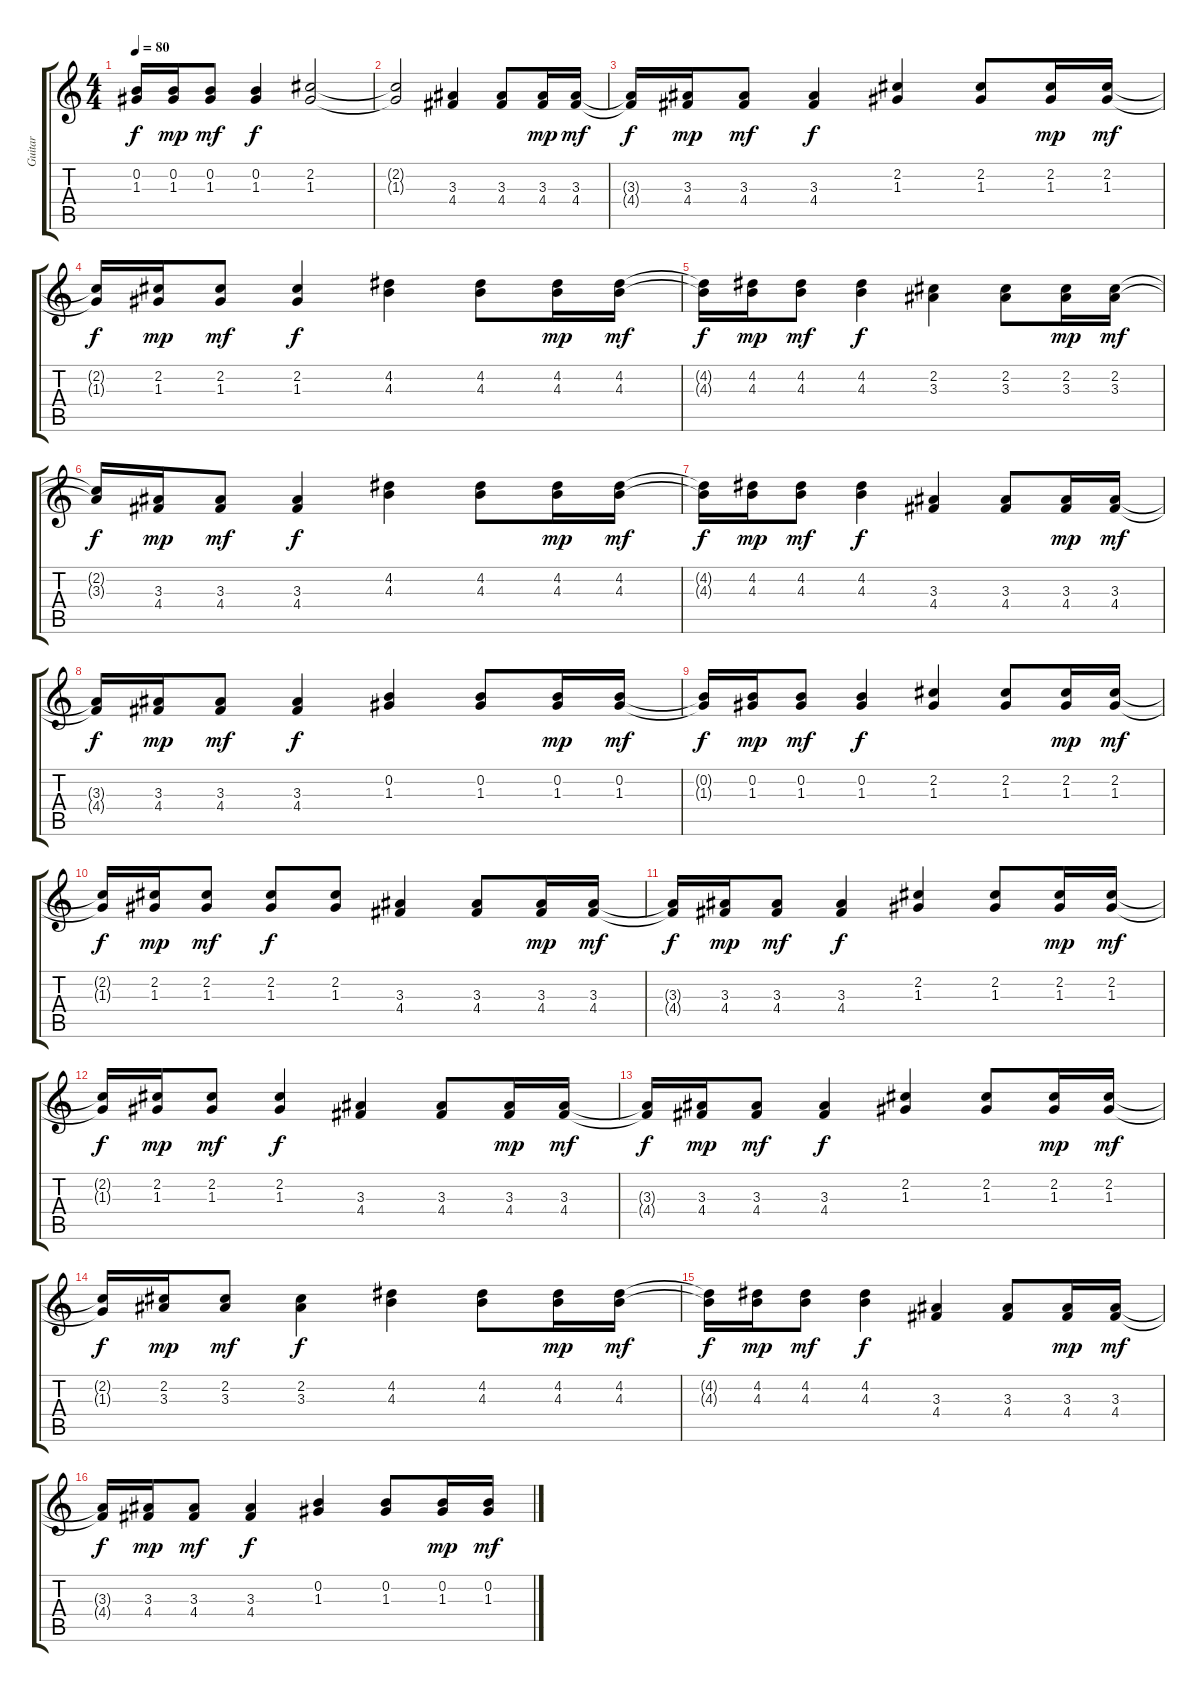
\track ("Guitar" "Guitar") {instrument acousticguitarsteel}
\staff {score tabs}
\tuning (E4 B3 G3 D3 A2 E2) {hide}
\ts (4 4)
\tempo 80
\clef g2
\ks c
(0.2{t} 1.3{t}).16{dy f} (0.2 1.3).16{dy mp} (0.2 1.3).8{dy mf} (0.2 1.3).4{dy f} (2.2 1.3).2 |
(2.2{t} 1.3{t}).2 (3.3 4.4).4 (3.3 4.4).8 (3.3 4.4).16{dy mp} (3.3 4.4).16{dy mf} |
(3.3{t} 4.4{t}).16{dy f} (3.3 4.4).16{dy mp} (3.3 4.4).8{dy mf} (3.3 4.4).4{dy f} (2.2 1.3).4 (2.2 1.3).8 (2.2 1.3).16{dy mp} (2.2 1.3).16{dy mf} |
(2.2{t} 1.3{t}).16{dy f} (2.2 1.3).16{dy mp} (2.2 1.3).8{dy mf} (2.2 1.3).4{dy f} (4.2 4.3).4 (4.2 4.3).8 (4.2 4.3).16{dy mp} (4.2 4.3).16{dy mf} |
(4.2{t} 4.3{t}).16{dy f} (4.2 4.3).16{dy mp} (4.2 4.3).8{dy mf} (4.2 4.3).4{dy f} (2.2 3.3).4 (2.2 3.3).8 (2.2 3.3).16{dy mp} (2.2 3.3).16{dy mf} |
(2.2{t} 3.3{t}).16{dy f} (3.3 4.4).16{dy mp} (3.3 4.4).8{dy mf} (3.3 4.4).4{dy f} (4.2 4.3).4 (4.2 4.3).8 (4.2 4.3).16{dy mp} (4.2 4.3).16{dy mf} |
(4.2{t} 4.3{t}).16{dy f} (4.2 4.3).16{dy mp} (4.2 4.3).8{dy mf} (4.2 4.3).4{dy f} (3.3 4.4).4 (3.3 4.4).8 (3.3 4.4).16{dy mp} (3.3 4.4).16{dy mf} |
(3.3{t} 4.4{t}).16{dy f} (3.3 4.4).16{dy mp} (3.3 4.4).8{dy mf} (3.3 4.4).4{dy f} (0.2 1.3).4 (0.2 1.3).8 (0.2 1.3).16{dy mp} (0.2 1.3).16{dy mf} |
(0.2{t} 1.3{t}).16{dy f} (0.2 1.3).16{dy mp} (0.2 1.3).8{dy mf} (0.2 1.3).4{dy f} (2.2 1.3).4 (2.2 1.3).8 (2.2 1.3).16{dy mp} (2.2 1.3).16{dy mf} |
(2.2{t} 1.3{t}).16{dy f} (2.2 1.3).16{dy mp} (2.2 1.3).8{dy mf} (2.2 1.3).8{dy f} (2.2 1.3).8 (3.3 4.4).4 (3.3 4.4).8 (3.3 4.4).16{dy mp} (3.3 4.4).16{dy mf} |
(3.3{t} 4.4{t}).16{dy f} (3.3 4.4).16{dy mp} (3.3 4.4).8{dy mf} (3.3 4.4).4{dy f} (2.2 1.3).4 (2.2 1.3).8 (2.2 1.3).16{dy mp} (2.2 1.3).16{dy mf} |
(2.2{t} 1.3{t}).16{dy f} (2.2 1.3).16{dy mp} (2.2 1.3).8{dy mf} (2.2 1.3).4{dy f} (3.3 4.4).4 (3.3 4.4).8 (3.3 4.4).16{dy mp} (3.3 4.4).16{dy mf} |
(3.3{t} 4.4{t}).16{dy f} (3.3 4.4).16{dy mp} (3.3 4.4).8{dy mf} (3.3 4.4).4{dy f} (2.2 1.3).4 (2.2 1.3).8 (2.2 1.3).16{dy mp} (2.2 1.3).16{dy mf} |
(2.2{t} 1.3{t}).16{dy f} (2.2 3.3).16{dy mp} (2.2 3.3).8{dy mf} (2.2 3.3).4{dy f} (4.2 4.3).4 (4.2 4.3).8 (4.2 4.3).16{dy mp} (4.2 4.3).16{dy mf} |
(4.2{t} 4.3{t}).16{dy f} (4.2 4.3).16{dy mp} (4.2 4.3).8{dy mf} (4.2 4.3).4{dy f} (3.3 4.4).4 (3.3 4.4).8 (3.3 4.4).16{dy mp} (3.3 4.4).16{dy mf} |
(3.3{t} 4.4{t}).16{dy f} (3.3 4.4).16{dy mp} (3.3 4.4).8{dy mf} (3.3 4.4).4{dy f} (0.2 1.3).4 (0.2 1.3).8 (0.2 1.3).16{dy mp} (0.2 1.3).16{dy mf}
